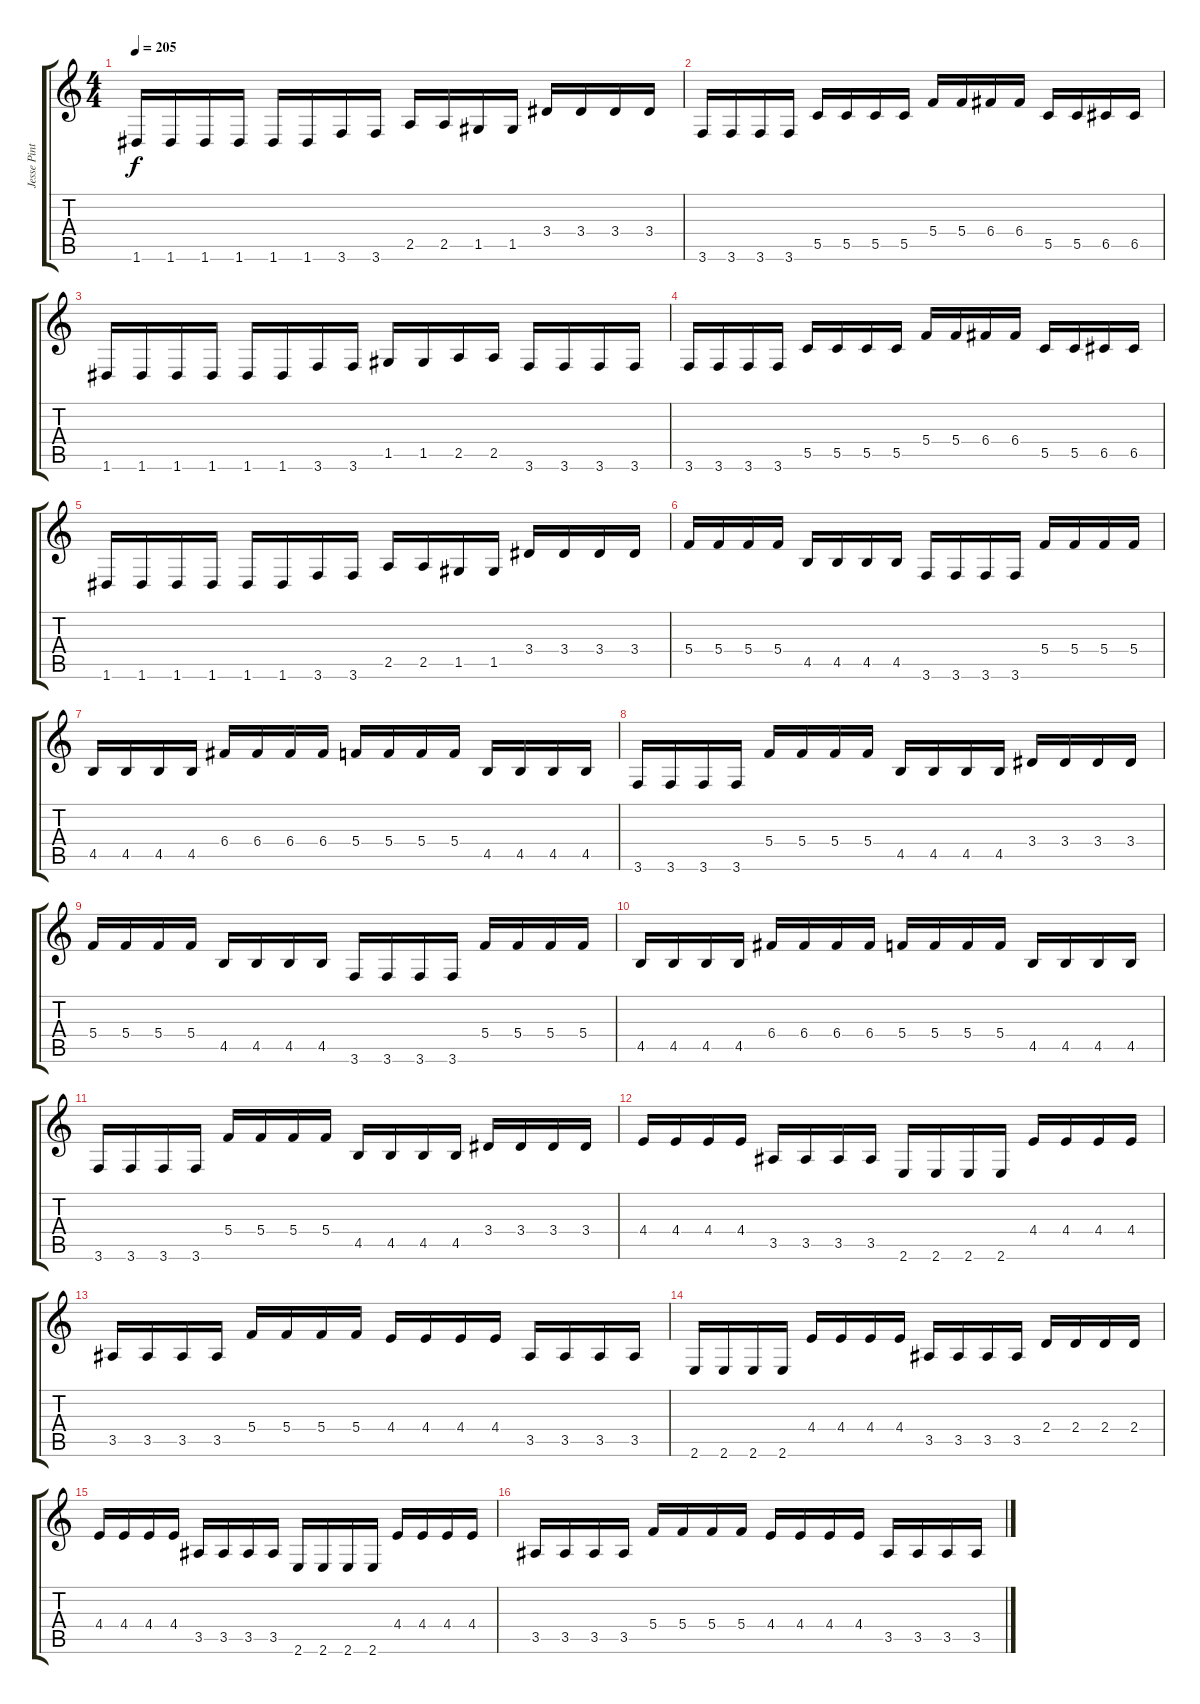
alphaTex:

\track ("Jesse Pintado (Guitar 2)" "Jesse Pint") {instrument distortionguitar}
\staff {score tabs}
\tuning (D4 A3 F3 C3 G2 D2) {hide}
\ts (4 4)
\tempo 205
\clef g2
\ks c
1.6.16{dy f} 1.6.16 1.6.16 1.6.16 1.6.16 1.6.16 3.6.16 3.6.16 2.5.16 2.5.16 1.5.16 1.5.16 3.4.16 3.4.16 3.4.16 3.4.16 |
3.6.16 3.6.16 3.6.16 3.6.16 5.5.16 5.5.16 5.5.16 5.5.16 5.4.16 5.4.16 6.4.16 6.4.16 5.5.16 5.5.16 6.5.16 6.5.16 |
1.6.16 1.6.16 1.6.16 1.6.16 1.6.16 1.6.16 3.6.16 3.6.16 1.5.16 1.5.16 2.5.16 2.5.16 3.6.16 3.6.16 3.6.16 3.6.16 |
3.6.16 3.6.16 3.6.16 3.6.16 5.5.16 5.5.16 5.5.16 5.5.16 5.4.16 5.4.16 6.4.16 6.4.16 5.5.16 5.5.16 6.5.16 6.5.16 |
1.6.16 1.6.16 1.6.16 1.6.16 1.6.16 1.6.16 3.6.16 3.6.16 2.5.16 2.5.16 1.5.16 1.5.16 3.4.16 3.4.16 3.4.16 3.4.16 |
5.4.16 5.4.16 5.4.16 5.4.16 4.5.16 4.5.16 4.5.16 4.5.16 3.6.16 3.6.16 3.6.16 3.6.16 5.4.16 5.4.16 5.4.16 5.4.16 |
4.5.16 4.5.16 4.5.16 4.5.16 6.4.16 6.4.16 6.4.16 6.4.16 5.4.16 5.4.16 5.4.16 5.4.16 4.5.16 4.5.16 4.5.16 4.5.16 |
3.6.16 3.6.16 3.6.16 3.6.16 5.4.16 5.4.16 5.4.16 5.4.16 4.5.16 4.5.16 4.5.16 4.5.16 3.4.16 3.4.16 3.4.16 3.4.16 |
5.4.16 5.4.16 5.4.16 5.4.16 4.5.16 4.5.16 4.5.16 4.5.16 3.6.16 3.6.16 3.6.16 3.6.16 5.4.16 5.4.16 5.4.16 5.4.16 |
4.5.16 4.5.16 4.5.16 4.5.16 6.4.16 6.4.16 6.4.16 6.4.16 5.4.16 5.4.16 5.4.16 5.4.16 4.5.16 4.5.16 4.5.16 4.5.16 |
3.6.16 3.6.16 3.6.16 3.6.16 5.4.16 5.4.16 5.4.16 5.4.16 4.5.16 4.5.16 4.5.16 4.5.16 3.4.16 3.4.16 3.4.16 3.4.16 |
4.4.16 4.4.16 4.4.16 4.4.16 3.5.16 3.5.16 3.5.16 3.5.16 2.6.16 2.6.16 2.6.16 2.6.16 4.4.16 4.4.16 4.4.16 4.4.16 |
3.5.16 3.5.16 3.5.16 3.5.16 5.4.16 5.4.16 5.4.16 5.4.16 4.4.16 4.4.16 4.4.16 4.4.16 3.5.16 3.5.16 3.5.16 3.5.16 |
2.6.16 2.6.16 2.6.16 2.6.16 4.4.16 4.4.16 4.4.16 4.4.16 3.5.16 3.5.16 3.5.16 3.5.16 2.4.16 2.4.16 2.4.16 2.4.16 |
4.4.16 4.4.16 4.4.16 4.4.16 3.5.16 3.5.16 3.5.16 3.5.16 2.6.16 2.6.16 2.6.16 2.6.16 4.4.16 4.4.16 4.4.16 4.4.16 |
3.5.16 3.5.16 3.5.16 3.5.16 5.4.16 5.4.16 5.4.16 5.4.16 4.4.16 4.4.16 4.4.16 4.4.16 3.5.16 3.5.16 3.5.16 3.5.16
